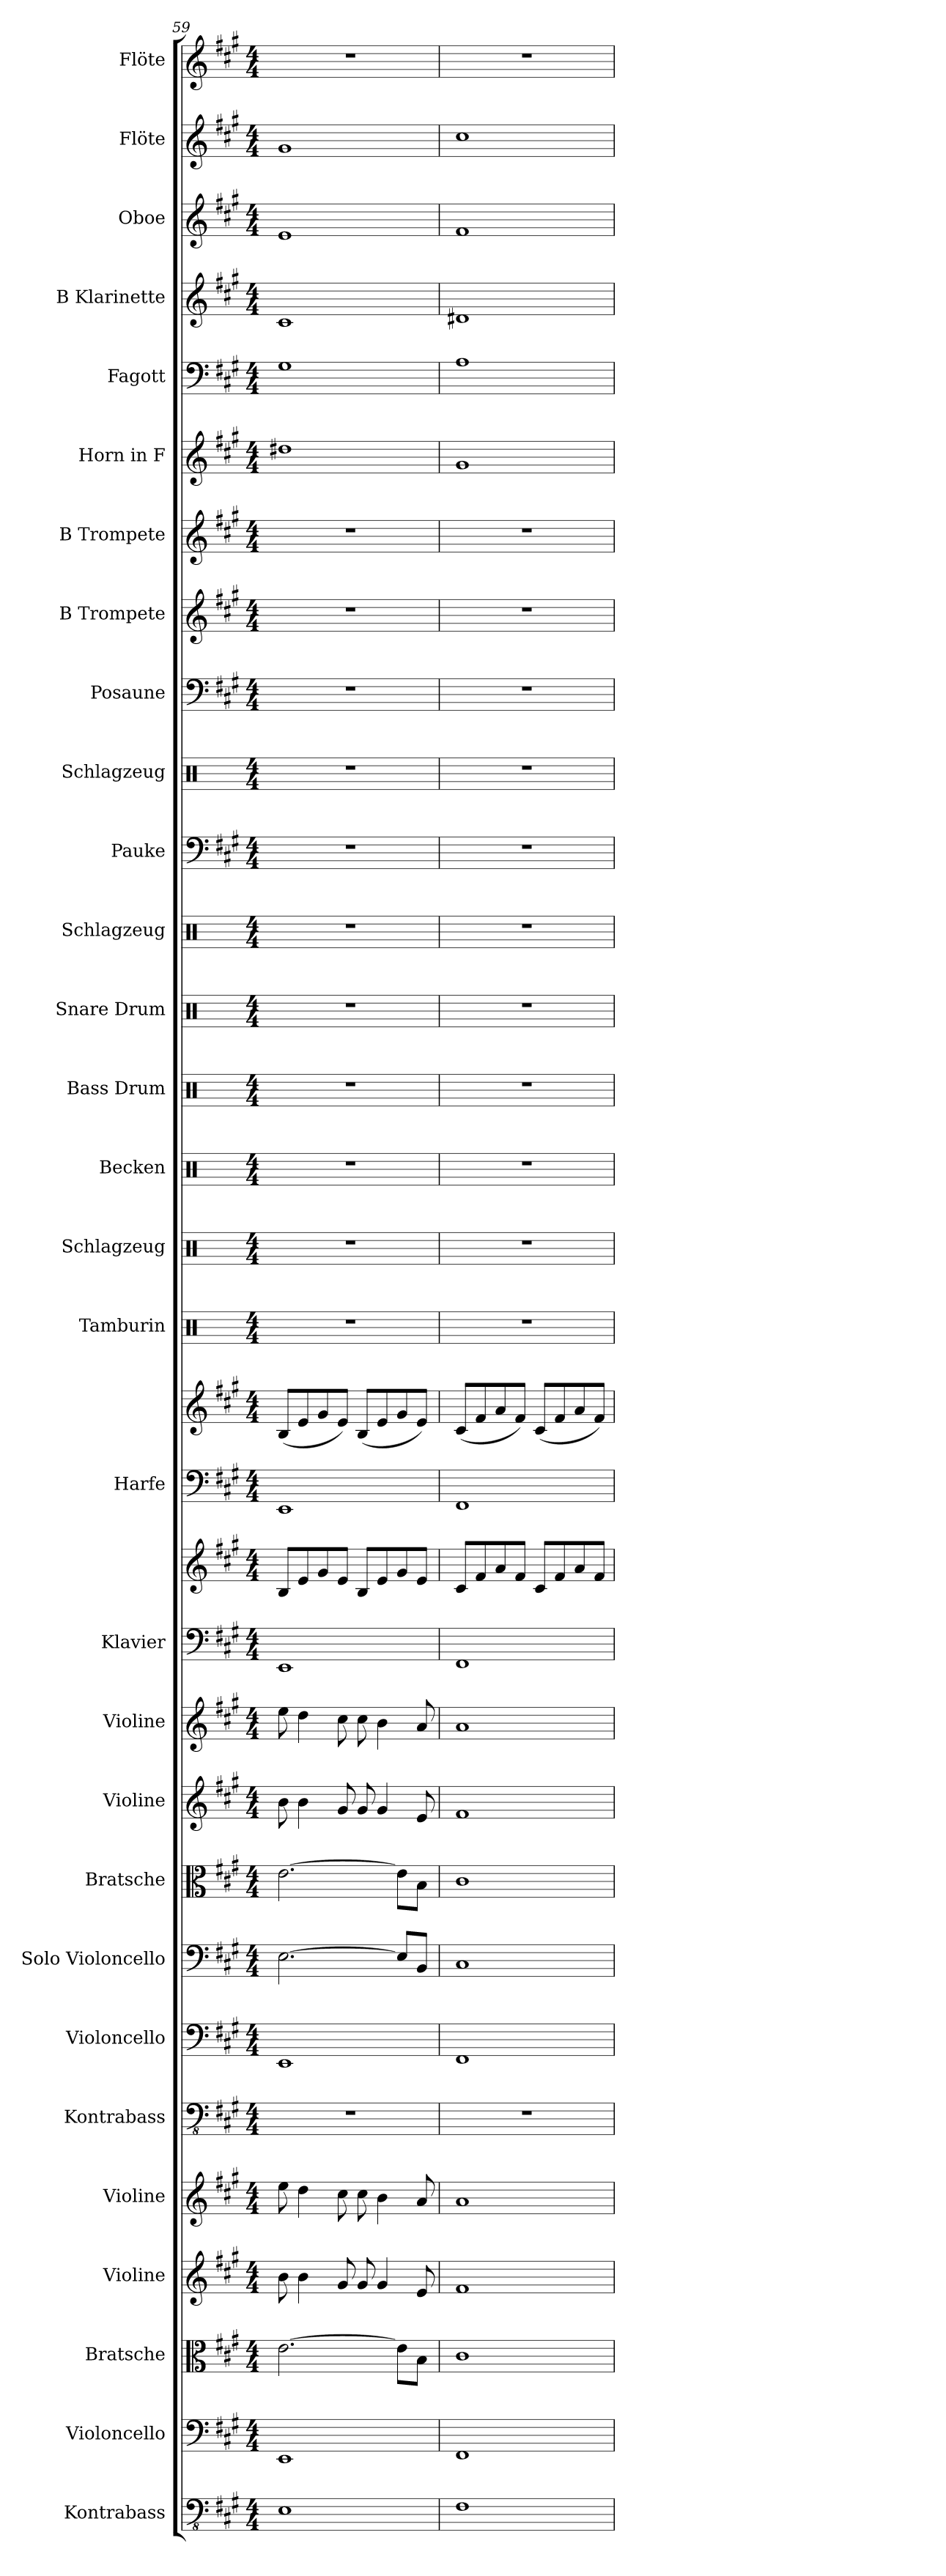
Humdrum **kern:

**kern	**kern	**kern	**kern	**kern	**kern	**kern	**kern	**kern	**kern	**kern	**kern	**kern	**kern	**kern	**kern	**kern	**kern	**kern	**kern	**kern	**kern	**kern	**kern	**kern	**kern	**kern	**kern	**kern	**kern	**kern	**kern
*part30	*part29	*part28	*part27	*part26	*part25	*part24	*part23	*part22	*part21	*part20	*part19	*part19	*part18	*part18	*part17	*part16	*part15	*part14	*part13	*part12	*part11	*part10	*part9	*part8	*part7	*part6	*part5	*part4	*part3	*part2	*part1
*staff32	*staff31	*staff30	*staff29	*staff28	*staff27	*staff26	*staff25	*staff24	*staff23	*staff22	*staff21	*staff20	*staff19	*staff18	*staff17	*staff16	*staff15	*staff14	*staff13	*staff12	*staff11	*staff10	*staff9	*staff8	*staff7	*staff6	*staff5	*staff4	*staff3	*staff2	*staff1
*I"Kontrabass	*I"Violoncello	*I"Bratsche	*I"Violine	*I"Violine	*I"Kontrabass	*I"Violoncello	*I"Solo Violoncello	*I"Bratsche	*I"Violine	*I"Violine	*I"Klavier	*	*I"Harfe	*	*I"Tamburin	*I"Schlagzeug	*I"Becken	*I"Bass Drum	*I"Snare Drum	*I"Schlagzeug	*I"Pauke	*I"Schlagzeug	*I"Posaune	*I"B Trompete	*I"B Trompete	*I"Horn in F	*I"Fagott	*I"B Klarinette	*I"Oboe	*I"Flöte	*I"Flöte
*I'Kb.	*I'Vc.	*I'Bra.	*I'Vl.	*I'Vl.	*I'Kb.	*I'Vc.	*I'Vc.	*I'Bra.	*I'Vl.	*I'Vl.	*I'Klav.	*	*I'Hrf.	*	*I'Tamb.	*I'Slzg.	*I'Bkn.	*I'B. Dr.	*I'Sn. Dr.	*I'Slzg.	*I'Pk.	*I'Slzg.	*I'Psn.	*I'B Tpt.	*I'B Tpt.	*	*I'Fgt.	*I'B Kl.	*I'Ob.	*I'Fl.	*I'Fl.
*clefFv4	*clefF4	*clefC3	*clefG2	*clefG2	*clefFv4	*clefF4	*clefF4	*clefC3	*clefG2	*clefG2	*clefF4	*clefG2	*clefF4	*clefG2	*clefX	*clefX	*clefX	*clefX	*clefX	*clefX	*clefF4	*clefX	*clefF4	*clefG2	*clefG2	*clefG2	*clefF4	*clefG2	*clefG2	*clefG2	*clefG2
*ITrd7c12	*	*	*	*	*ITrd7c12	*	*	*	*	*	*	*	*	*	*	*	*	*	*	*	*	*	*	*ITrd1c2	*ITrd1c2	*ITrd4c7	*	*ITrd1c2	*	*	*
*k[f#c#g#]	*k[f#c#g#]	*k[f#c#g#]	*k[f#c#g#]	*k[f#c#g#]	*k[f#c#g#]	*k[f#c#g#]	*k[f#c#g#]	*k[f#c#g#]	*k[f#c#g#]	*k[f#c#g#]	*k[f#c#g#]	*k[f#c#g#]	*k[f#c#g#]	*k[f#c#g#]	*k[]	*k[]	*k[]	*k[]	*k[]	*k[]	*k[f#c#g#]	*k[]	*k[f#c#g#]	*k[f#]	*k[f#]	*k[f#c#]	*k[f#c#g#]	*k[f#]	*k[f#c#g#]	*k[f#c#g#]	*k[f#c#g#]
*M4/4	*M4/4	*M4/4	*M4/4	*M4/4	*M4/4	*M4/4	*M4/4	*M4/4	*M4/4	*M4/4	*M4/4	*M4/4	*M4/4	*M4/4	*M4/4	*M4/4	*M4/4	*M4/4	*M4/4	*M4/4	*M4/4	*M4/4	*M4/4	*M4/4	*M4/4	*M4/4	*M4/4	*M4/4	*M4/4	*M4/4	*M4/4
=59	=59	=59	=59	=59	=59	=59	=59	=59	=59	=59	=59	=59	=59	=59	=59	=59	=59	=59	=59	=59	=59	=59	=59	=59	=59	=59	=59	=59	=59	=59	=59
1EEE	1EE	[2.e\	8b\	8ee\	1r	1EE	[2.E\	[2.e\	8b\	8ee\	1EE	8B/L	1EE	(8B/L	1r	1r	1r	1r	1r	1r	1r	1r	1r	1r	1r	1g#X	1G#	1B	1e	1g#	1r
.	.	.	4b\	4dd\	.	.	.	.	4b\	4dd\	.	8e/	.	8e/	.	.	.	.	.	.	.	.	.	.	.	.	.	.	.	.	.
.	.	.	.	.	.	.	.	.	.	.	.	8g#/	.	8g#/	.	.	.	.	.	.	.	.	.	.	.	.	.	.	.	.	.
.	.	.	8g#/	8cc#\	.	.	.	.	8g#/	8cc#\	.	8e/J	.	8e/J)	.	.	.	.	.	.	.	.	.	.	.	.	.	.	.	.	.
.	.	.	8g#/	8cc#\	.	.	.	.	8g#/	8cc#\	.	8B/L	.	(8B/L	.	.	.	.	.	.	.	.	.	.	.	.	.	.	.	.	.
.	.	.	4g#/	4b\	.	.	.	.	4g#/	4b\	.	8e/	.	8e/	.	.	.	.	.	.	.	.	.	.	.	.	.	.	.	.	.
.	.	8e\L]	.	.	.	.	8E/L]	8e\L]	.	.	.	8g#/	.	8g#/	.	.	.	.	.	.	.	.	.	.	.	.	.	.	.	.	.
.	.	8B\J	8e/	8a/	.	.	8BB/J	8B\J	8e/	8a/	.	8e/J	.	8e/J)	.	.	.	.	.	.	.	.	.	.	.	.	.	.	.	.	.
=60	=60	=60	=60	=60	=60	=60	=60	=60	=60	=60	=60	=60	=60	=60	=60	=60	=60	=60	=60	=60	=60	=60	=60	=60	=60	=60	=60	=60	=60	=60	=60
1FFF#	1FF#	1c#	1f#	1a	1r	1FF#	1C#	1c#	1f#	1a	1FF#	8c#/L	1FF#	(8c#/L	1r	1r	1r	1r	1r	1r	1r	1r	1r	1r	1r	1c#	1A	1c#X	1f#	1cc#	1r
.	.	.	.	.	.	.	.	.	.	.	.	8f#/	.	8f#/	.	.	.	.	.	.	.	.	.	.	.	.	.	.	.	.	.
.	.	.	.	.	.	.	.	.	.	.	.	8a/	.	8a/	.	.	.	.	.	.	.	.	.	.	.	.	.	.	.	.	.
.	.	.	.	.	.	.	.	.	.	.	.	8f#/J	.	8f#/J)	.	.	.	.	.	.	.	.	.	.	.	.	.	.	.	.	.
.	.	.	.	.	.	.	.	.	.	.	.	8c#/L	.	(8c#/L	.	.	.	.	.	.	.	.	.	.	.	.	.	.	.	.	.
.	.	.	.	.	.	.	.	.	.	.	.	8f#/	.	8f#/	.	.	.	.	.	.	.	.	.	.	.	.	.	.	.	.	.
.	.	.	.	.	.	.	.	.	.	.	.	8a/	.	8a/	.	.	.	.	.	.	.	.	.	.	.	.	.	.	.	.	.
.	.	.	.	.	.	.	.	.	.	.	.	8f#/J	.	8f#/J)	.	.	.	.	.	.	.	.	.	.	.	.	.	.	.	.	.
=	=	=	=	=	=	=	=	=	=	=	=	=	=	=	=	=	=	=	=	=	=	=	=	=	=	=	=	=	=	=	=
*-	*-	*-	*-	*-	*-	*-	*-	*-	*-	*-	*-	*-	*-	*-	*-	*-	*-	*-	*-	*-	*-	*-	*-	*-	*-	*-	*-	*-	*-	*-	*-
